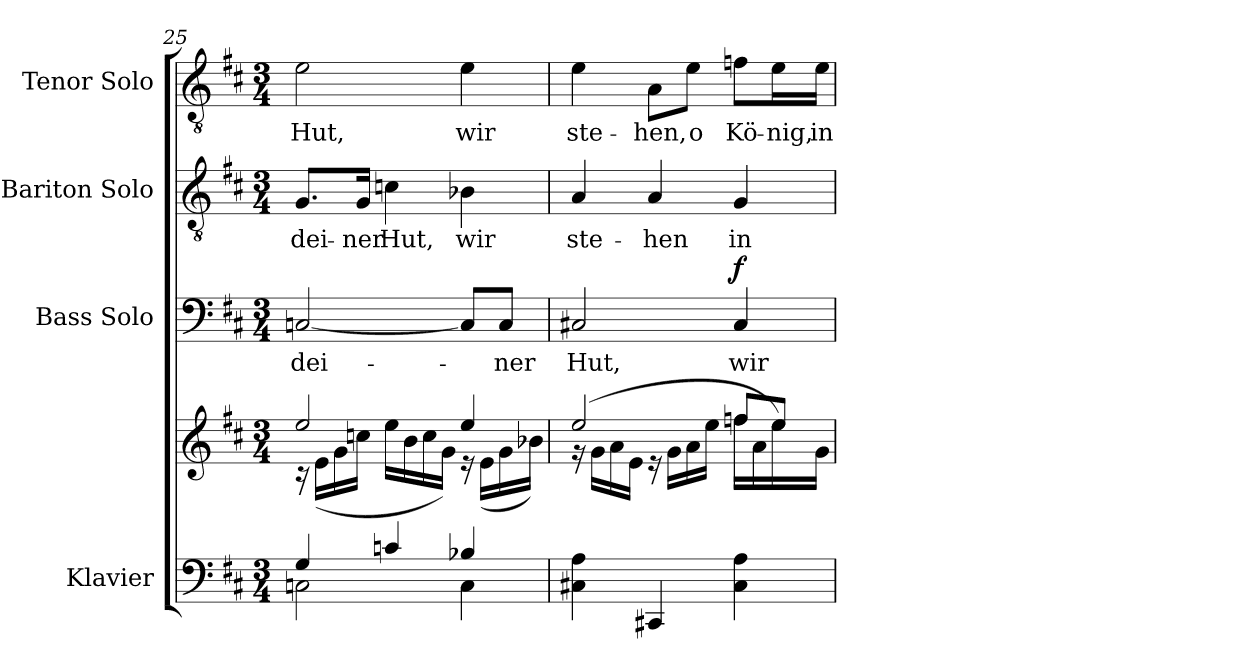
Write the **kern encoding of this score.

**kern	**kern	**kern	**text	**dynam	**kern	**text	**kern	**text
*part4	*part4	*part3	*part3	*part3	*part2	*part2	*part1	*part1
*staff5	*staff4	*staff3	*staff3	*staff3	*staff2	*staff2	*staff1	*staff1
*I"Klavier	*	*I"Bass Solo	*	*	*I"Bariton Solo	*	*I"Tenor Solo	*
*	*	*I'B S	*	*	*I'B r S	*	*I'T S	*
!!LO:PB:g=z
*clefF4	*clefG2	*clefF4	*	*	*clefGv2	*	*clefGv2	*
*k[f#c#]	*k[f#c#]	*k[f#c#]	*	*	*k[f#c#]	*	*k[f#c#]	*
*M3/4	*M3/4	*M3/4	*	*	*M3/4	*	*M3/4	*
=25	=25	=25	=25	=25	=25	=25	=25	=25
*^	*^	*	*	*	*	*	*	*
!	!	!	!	!	!LO:LY:b	!	!	!LO:LY:b	!	!LO:LY:b
4G/	2Cn\	2ee/	16r	[2Cn/	dei-	.	8.G/L	dei-	2e\	Hut,
.	.	.	(>16e\LL	.	.	.	.	.	.	.
.	.	.	16g\	.	.	.	.	.	.	.
!	!	!	!	!	!	!	!	!LO:LY:b	!	!
.	.	.	16ccn\JJ	.	.	.	16G/Jk	-ner	.	.
!	!	!	!	!	!	!	!	!LO:LY:b	!	!
4cn/	.	.	16ee\LL	.	.	.	4cn\	Hut,	.	.
.	.	.	16b\	.	.	.	.	.	.	.
.	.	.	16cc\	.	.	.	.	.	.	.
.	.	.	16g\JJ)	.	.	.	.	.	.	.
!	!	!	!	!	!	!	!	!LO:LY:b	!	!LO:LY:b
4B-X/	4C\	4ee/	16r	8C/L]	.	.	4B-X\	wir	4e\	wir
.	.	.	(>16e\LL	.	.	.	.	.	.	.
!	!	!	!	!	!LO:LY:b	!	!	!	!	!
.	.	.	16g\	8C/J	-ner	.	.	.	.	.
.	.	.	16b-X\JJ)	.	.	.	.	.	.	.
*v	*v	*	*	*	*	*	*	*	*	*
=26	=26	=26	=26	=26	=26	=26	=26	=26	=26
!	!	!	!	!LO:LY:b	!	!	!LO:LY:b	!	!LO:LY:b
4C#X\ 4A\	(2ee/	16r	2C#X/	Hut,	.	4A/	ste-	4e\	ste-
.	.	16g\LL	.	.	.	.	.	.	.
.	.	16a\	.	.	.	.	.	.	.
.	.	16e\JJ	.	.	.	.	.	.	.
!	!	!	!	!	!	!	!LO:LY:b	!	!LO:LY:b
4CC#X/	.	16r	.	.	.	4A/	-hen	8A\L	-hen,
.	.	16g\LL	.	.	.	.	.	.	.
!	!	!	!	!	!	!	!	!	!LO:LY:b
.	.	16a\	.	.	.	.	.	8e\J	o
.	.	16ee\JJ	.	.	.	.	.	.	.
!	!	!	!	!LO:LY:b	!LO:DY:a	!	!LO:LY:b	!	!LO:LY:b
4C#\ 4A\	8ffn/L	16ff\LL	4C#/	wir	f	4G/	in	8fn\L	Kö-
.	.	16a\	.	.	.	.	.	.	.
!	!	!	!	!	!	!	!	!	!LO:LY:b
.	8ee/J	16ee\)	.	.	.	.	.	16e\L	-nig,
!	!	!	!	!	!	!	!	!	!LO:LY:b
.	.	16g\JJ	.	.	.	.	.	16e\JJ	in
*	*v	*v	*	*	*	*	*	*	*
=	=	=	=	=	=	=	=	=
*-	*-	*-	*-	*-	*-	*-	*-	*-
